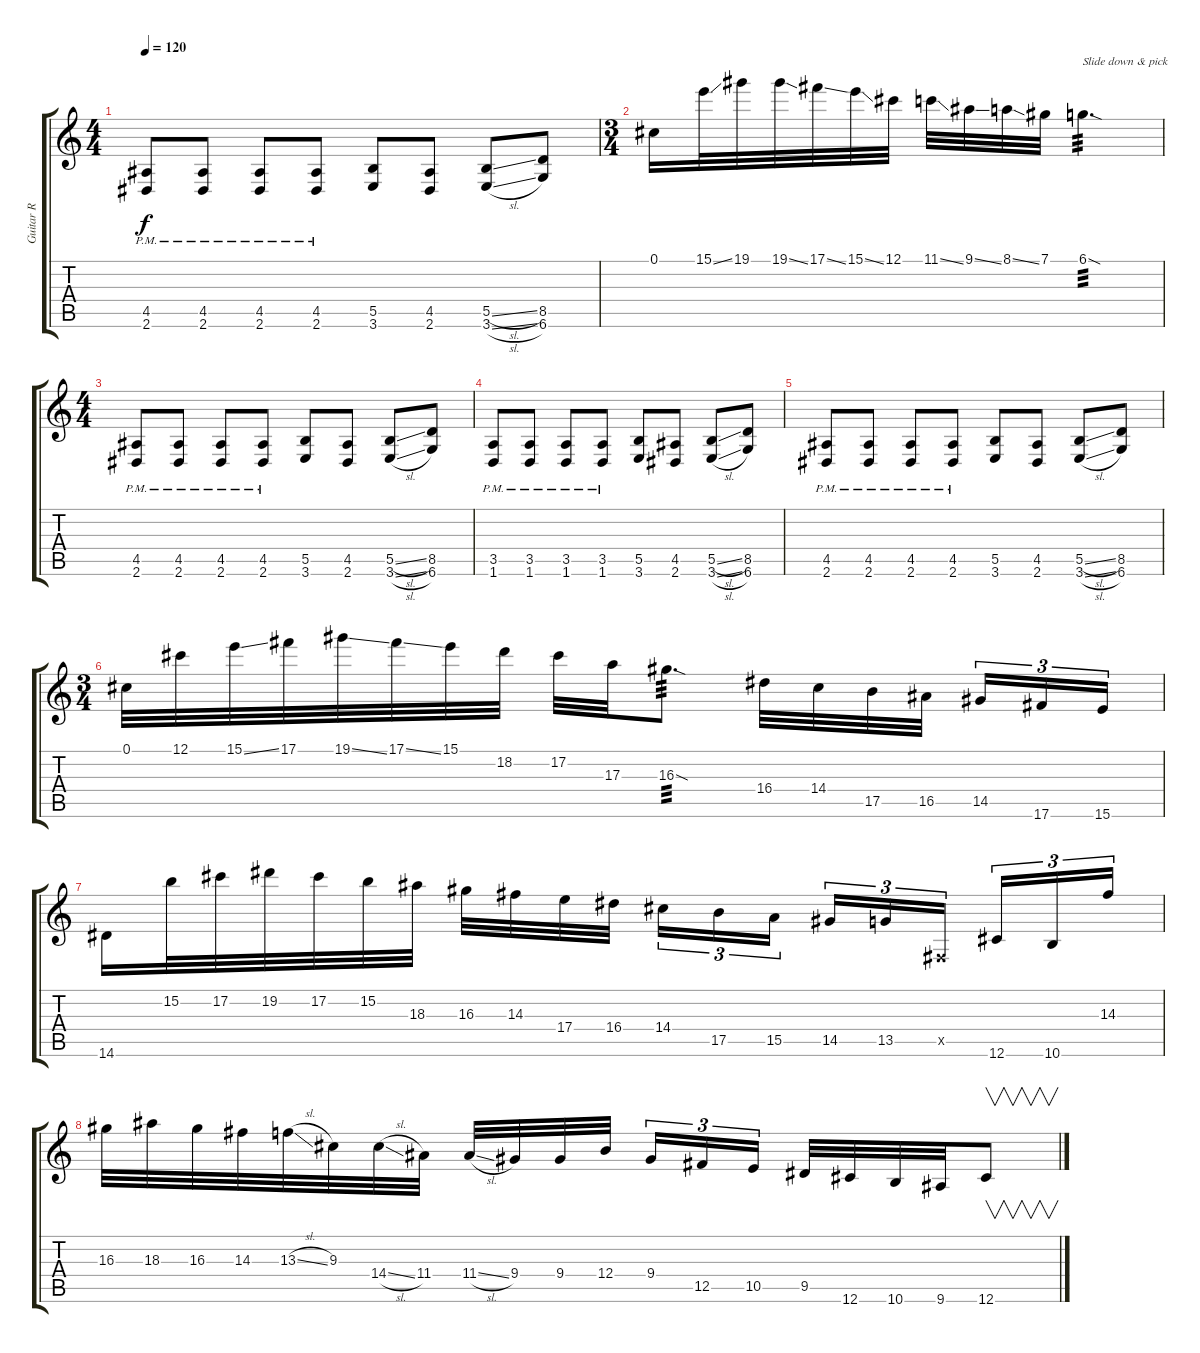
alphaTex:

\track ("Guitar R" "Guitar R") {instrument distortionguitar}
\staff {score tabs}
\tuning (Db4 Ab3 E3 B2 Gb2 Db2) {hide}
\ts (4 4)
\tempo 120
\clef g2
\ks c
(4.5{pm} 2.6{pm}).8{dy f} (4.5{pm} 2.6{pm}).8 (4.5{pm} 2.6{pm}).8 (4.5{pm} 2.6{pm}).8 (5.5 3.6).8 (4.5 2.6).8 (5.5{sl} 3.6{sl}).8 (8.5 6.6).8 |
\ts (3 4)
0.1.16 15.1{ss}.32 19.1.32 19.1{ss}.32 17.1{ss}.32 15.1{ss}.32 12.1.32 11.1{ss}.32 9.1{ss}.32 8.1{ss}.32 7.1.32 6.1{sod}.4{d txt "Slide down & pick" tp 3} |
\ts (4 4)
(4.5{pm} 2.6{pm}).8 (4.5{pm} 2.6{pm}).8 (4.5{pm} 2.6{pm}).8 (4.5{pm} 2.6{pm}).8 (5.5 3.6).8 (4.5 2.6).8 (5.5{sl} 3.6{sl}).8 (8.5 6.6).8 |
(3.5{pm} 1.6{pm}).8 (3.5{pm} 1.6{pm}).8 (3.5{pm} 1.6{pm}).8 (3.5{pm} 1.6{pm}).8 (5.5 3.6).8 (4.5 2.6).8 (5.5{sl} 3.6{sl}).8 (8.5 6.6).8 |
(4.5{pm} 2.6{pm}).8 (4.5{pm} 2.6{pm}).8 (4.5{pm} 2.6{pm}).8 (4.5{pm} 2.6{pm}).8 (5.5 3.6).8 (4.5 2.6).8 (5.5{sl} 3.6{sl}).8 (8.5 6.6).8 |
\ts (3 4)
0.1.32 12.1.32 15.1{ss}.32 17.1.32 19.1{ss}.32 17.1{ss}.32 15.1.32 18.2.32 17.2.32 17.3.32 16.3{sod}.8{d tp 3} 16.4.32 14.4.32 17.5.32 16.5.32{beam splitsecondary} 14.5.16{tu (3 2)} 17.6.16{tu (3 2)} 15.6.16{tu (3 2)} |
14.6.16 15.2.32 17.2.32 19.2.32 17.2.32 15.2.32 18.3.32 16.3.32 14.3.32 17.4.32 16.4.32{beam splitsecondary} 14.4.16{tu (3 2)} 17.5.16{tu (3 2)} 15.5.16{tu (3 2)} 14.5.16{tu (3 2)} 13.5.16{tu (3 2)} 0.5{x}.16{tu (3 2) beam splitsecondary} 12.6.16{tu (3 2)} 10.6.16{tu (3 2)} 14.3.16{tu (3 2)} |
16.3.32 18.3.32 16.3.32 14.3.32 13.3{sl}.32 9.3.32 14.4{sl}.32 11.4.32 11.4{sl}.32 9.4.32 9.4.32 12.4.32{beam splitsecondary} 9.4.16{tu (3 2)} 12.5.16{tu (3 2)} 10.5.16{tu (3 2)} 9.5.32 12.6.32 10.6.32 9.6.32 12.6.8{v}
